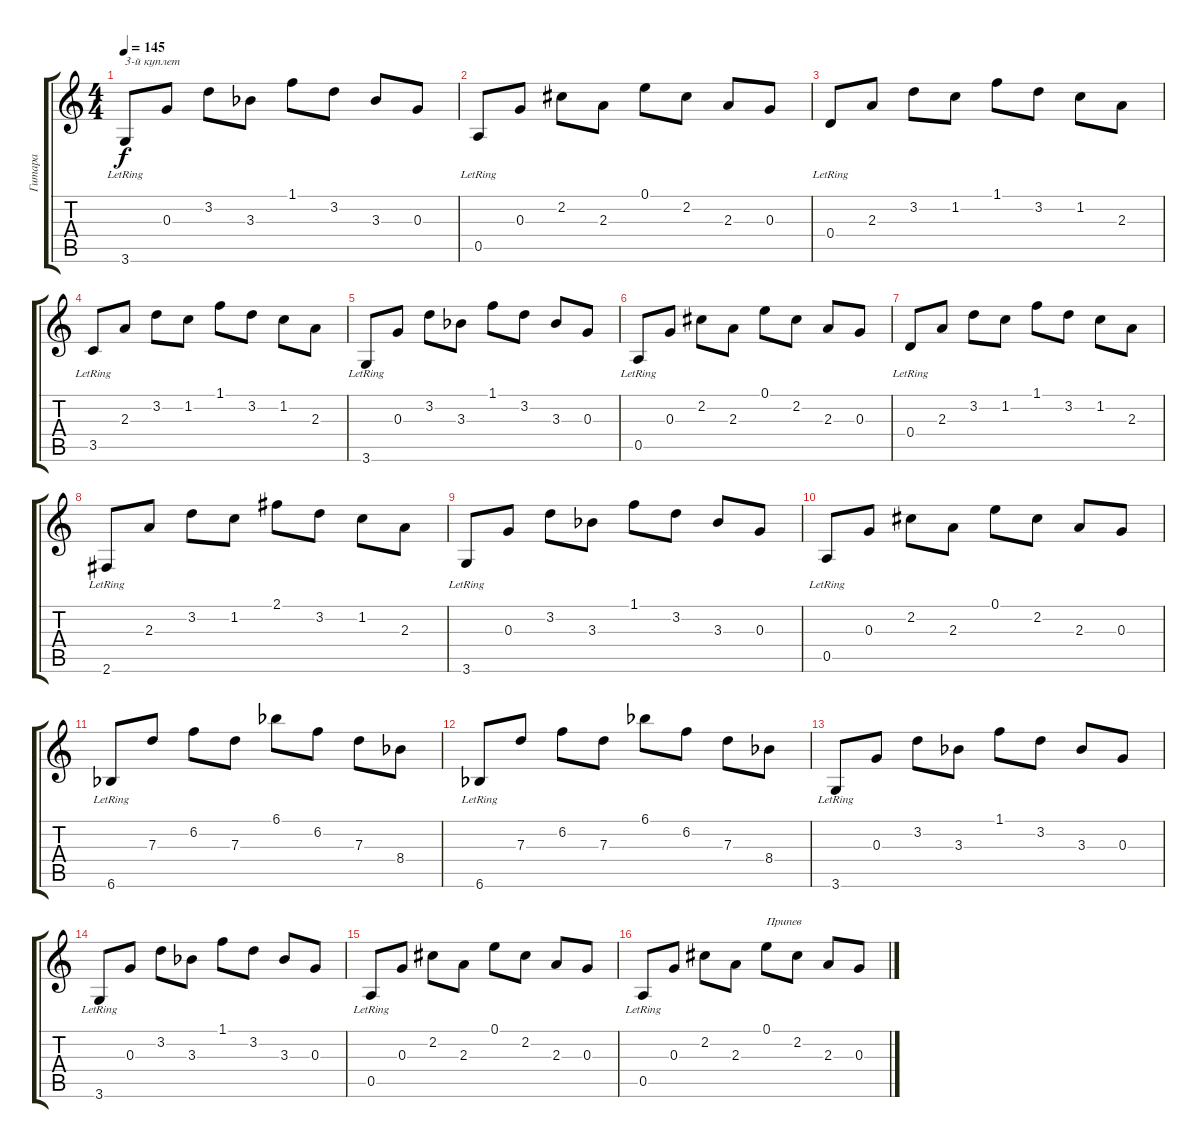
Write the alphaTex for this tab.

\track ("Гитара" "Гитара") {instrument acousticguitarsteel}
\staff {score tabs}
\tuning (E4 B3 G3 D3 A2 E2) {hide}
\ts (4 4)
\tempo 145
\clef g2
\ks c
3.6{lr}.8{txt "3-й куплет" dy f} 0.3.8 3.2.8 3.3{acc b}.8 1.1.8 3.2.8 3.3{acc b}.8 0.3.8 |
0.5{lr}.8 0.3.8 2.2.8 2.3.8 0.1.8 2.2.8 2.3.8 0.3.8 |
0.4{lr}.8 2.3.8 3.2.8 1.2.8 1.1.8 3.2.8 1.2.8 2.3.8 |
3.5{lr}.8 2.3.8 3.2.8 1.2.8 1.1.8 3.2.8 1.2.8 2.3.8 |
3.6{lr}.8 0.3.8 3.2.8 3.3{acc b}.8 1.1.8 3.2.8 3.3{acc b}.8 0.3.8 |
0.5{lr}.8 0.3.8 2.2.8 2.3.8 0.1.8 2.2.8 2.3.8 0.3.8 |
0.4{lr}.8 2.3.8 3.2.8 1.2.8 1.1.8 3.2.8 1.2.8 2.3.8 |
2.6{lr}.8 2.3.8 3.2.8 1.2.8 2.1.8 3.2.8 1.2.8 2.3.8 |
3.6{lr}.8 0.3.8 3.2.8 3.3{acc b}.8 1.1.8 3.2.8 3.3{acc b}.8 0.3.8 |
0.5{lr}.8 0.3.8 2.2.8 2.3.8 0.1.8 2.2.8 2.3.8 0.3.8 |
6.6{lr acc b}.8 7.3.8 6.2.8 7.3.8 6.1{acc b}.8 6.2.8 7.3.8 8.4{acc b}.8 |
6.6{lr acc b}.8 7.3.8 6.2.8 7.3.8 6.1{acc b}.8 6.2.8 7.3.8 8.4{acc b}.8 |
3.6{lr}.8 0.3.8 3.2.8 3.3{acc b}.8 1.1.8 3.2.8 3.3{acc b}.8 0.3.8 |
3.6{lr}.8 0.3.8 3.2.8 3.3{acc b}.8 1.1.8 3.2.8 3.3{acc b}.8 0.3.8 |
0.5{lr}.8 0.3.8 2.2.8 2.3.8 0.1.8 2.2.8 2.3.8 0.3.8 |
0.5{lr}.8 0.3.8 2.2.8 2.3.8 0.1.8{txt "Припев"} 2.2.8 2.3.8 0.3.8
